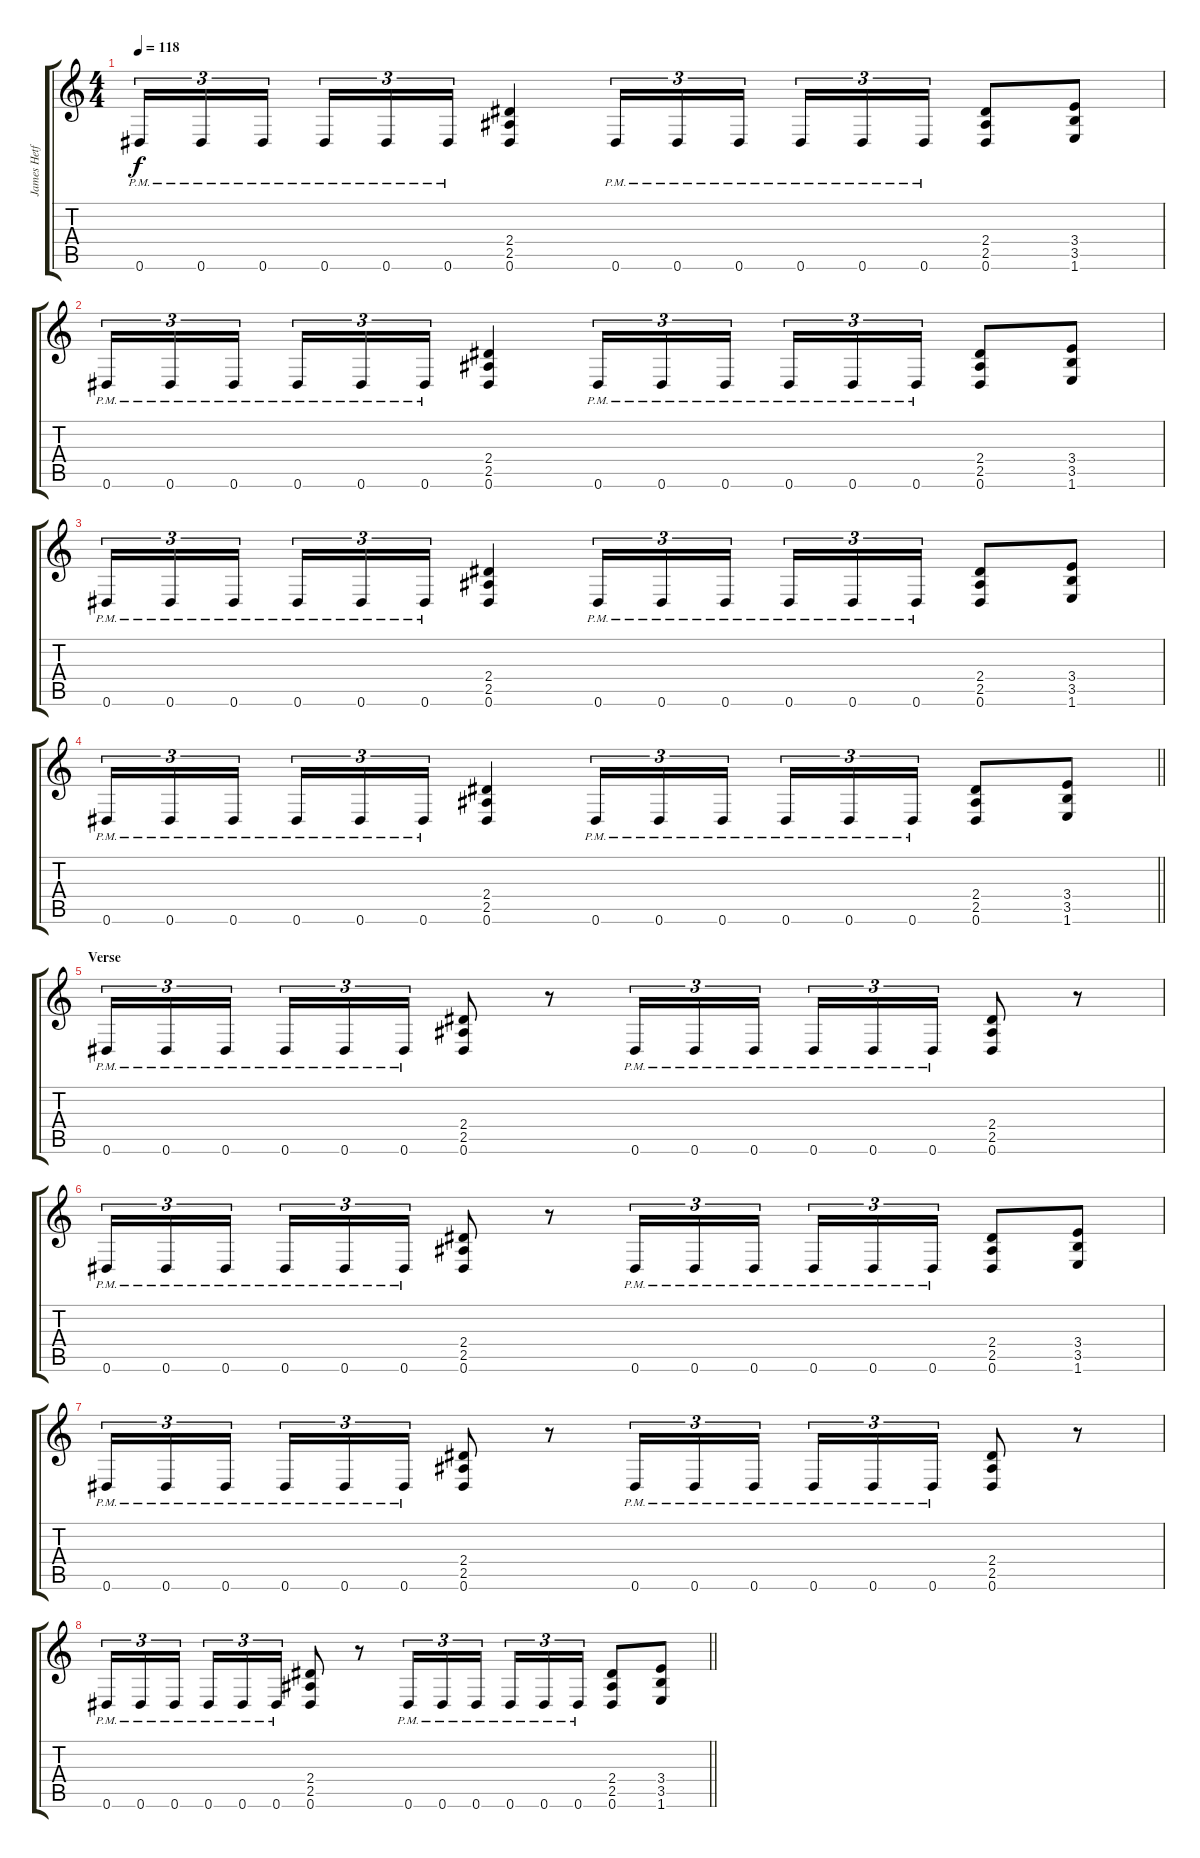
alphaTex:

\track ("James Hetfield" "James Hetf") {instrument electricguitarjazz}
\staff {score tabs}
\tuning (Eb4 Bb3 Gb3 Db3 Ab2 Eb2) {hide}
\ts (4 4)
\tempo 118
\clef g2
\ks c
0.6{pm}.16{tu (3 2) dy f} 0.6{pm}.16{tu (3 2)} 0.6{pm}.16{tu (3 2) beam splitsecondary} 0.6{pm}.16{tu (3 2)} 0.6{pm}.16{tu (3 2)} 0.6{pm}.16{tu (3 2)} (2.4 2.5 0.6).4 0.6{pm}.16{tu (3 2)} 0.6{pm}.16{tu (3 2)} 0.6{pm}.16{tu (3 2) beam splitsecondary} 0.6{pm}.16{tu (3 2)} 0.6{pm}.16{tu (3 2)} 0.6{pm}.16{tu (3 2)} (2.4 2.5 0.6).8 (3.4 3.5 1.6).8 |
0.6{pm}.16{tu (3 2)} 0.6{pm}.16{tu (3 2)} 0.6{pm}.16{tu (3 2) beam splitsecondary} 0.6{pm}.16{tu (3 2)} 0.6{pm}.16{tu (3 2)} 0.6{pm}.16{tu (3 2)} (2.4 2.5 0.6).4 0.6{pm}.16{tu (3 2)} 0.6{pm}.16{tu (3 2)} 0.6{pm}.16{tu (3 2) beam splitsecondary} 0.6{pm}.16{tu (3 2)} 0.6{pm}.16{tu (3 2)} 0.6{pm}.16{tu (3 2)} (2.4 2.5 0.6).8 (3.4 3.5 1.6).8 |
0.6{pm}.16{tu (3 2)} 0.6{pm}.16{tu (3 2)} 0.6{pm}.16{tu (3 2) beam splitsecondary} 0.6{pm}.16{tu (3 2)} 0.6{pm}.16{tu (3 2)} 0.6{pm}.16{tu (3 2)} (2.4 2.5 0.6).4 0.6{pm}.16{tu (3 2)} 0.6{pm}.16{tu (3 2)} 0.6{pm}.16{tu (3 2) beam splitsecondary} 0.6{pm}.16{tu (3 2)} 0.6{pm}.16{tu (3 2)} 0.6{pm}.16{tu (3 2)} (2.4 2.5 0.6).8 (3.4 3.5 1.6).8 |
\barLineRight lightlight
0.6{pm}.16{tu (3 2)} 0.6{pm}.16{tu (3 2)} 0.6{pm}.16{tu (3 2) beam splitsecondary} 0.6{pm}.16{tu (3 2)} 0.6{pm}.16{tu (3 2)} 0.6{pm}.16{tu (3 2)} (2.4 2.5 0.6).4 0.6{pm}.16{tu (3 2)} 0.6{pm}.16{tu (3 2)} 0.6{pm}.16{tu (3 2) beam splitsecondary} 0.6{pm}.16{tu (3 2)} 0.6{pm}.16{tu (3 2)} 0.6{pm}.16{tu (3 2)} (2.4 2.5 0.6).8 (3.4 3.5 1.6).8 |
\section ("" "Verse")
0.6{pm}.16{tu (3 2)} 0.6{pm}.16{tu (3 2)} 0.6{pm}.16{tu (3 2) beam splitsecondary} 0.6{pm}.16{tu (3 2)} 0.6{pm}.16{tu (3 2)} 0.6{pm}.16{tu (3 2)} (2.4 2.5 0.6).8 r.8 0.6{pm}.16{tu (3 2)} 0.6{pm}.16{tu (3 2)} 0.6{pm}.16{tu (3 2) beam splitsecondary} 0.6{pm}.16{tu (3 2)} 0.6{pm}.16{tu (3 2)} 0.6{pm}.16{tu (3 2)} (2.4 2.5 0.6).8 r.8 |
0.6{pm}.16{tu (3 2)} 0.6{pm}.16{tu (3 2)} 0.6{pm}.16{tu (3 2) beam splitsecondary} 0.6{pm}.16{tu (3 2)} 0.6{pm}.16{tu (3 2)} 0.6{pm}.16{tu (3 2)} (2.4 2.5 0.6).8 r.8 0.6{pm}.16{tu (3 2)} 0.6{pm}.16{tu (3 2)} 0.6{pm}.16{tu (3 2) beam splitsecondary} 0.6{pm}.16{tu (3 2)} 0.6{pm}.16{tu (3 2)} 0.6{pm}.16{tu (3 2)} (2.4 2.5 0.6).8 (3.4 3.5 1.6).8 |
0.6{pm}.16{tu (3 2)} 0.6{pm}.16{tu (3 2)} 0.6{pm}.16{tu (3 2) beam splitsecondary} 0.6{pm}.16{tu (3 2)} 0.6{pm}.16{tu (3 2)} 0.6{pm}.16{tu (3 2)} (2.4 2.5 0.6).8 r.8 0.6{pm}.16{tu (3 2)} 0.6{pm}.16{tu (3 2)} 0.6{pm}.16{tu (3 2) beam splitsecondary} 0.6{pm}.16{tu (3 2)} 0.6{pm}.16{tu (3 2)} 0.6{pm}.16{tu (3 2)} (2.4 2.5 0.6).8 r.8 |
\barLineRight lightlight
0.6{pm}.16{tu (3 2)} 0.6{pm}.16{tu (3 2)} 0.6{pm}.16{tu (3 2) beam splitsecondary} 0.6{pm}.16{tu (3 2)} 0.6{pm}.16{tu (3 2)} 0.6{pm}.16{tu (3 2)} (2.4 2.5 0.6).8 r.8 0.6{pm}.16{tu (3 2)} 0.6{pm}.16{tu (3 2)} 0.6{pm}.16{tu (3 2) beam splitsecondary} 0.6{pm}.16{tu (3 2)} 0.6{pm}.16{tu (3 2)} 0.6{pm}.16{tu (3 2)} (2.4 2.5 0.6).8 (3.4 3.5 1.6).8
